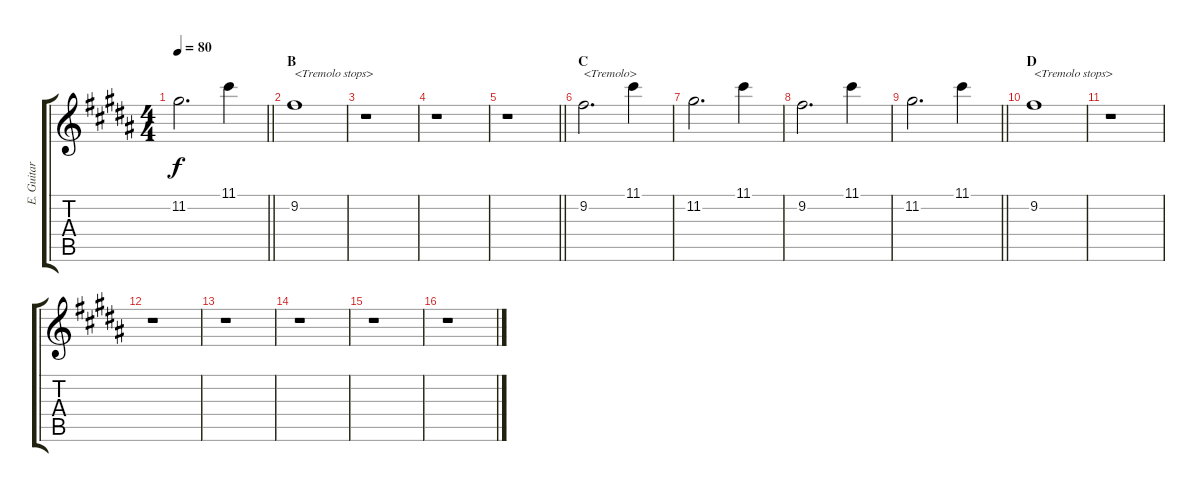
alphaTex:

\track ("E. Guitar I" "E. Guitar ") {instrument electricguitarclean}
\staff {score tabs}
\tuning (D4 A3 F3 C3 G2 D2) {hide}
\ts (4 4)
\tempo 80
\clef g2
\barLineRight lightlight
\ks b
11.2.2{d dy f} 11.1.4 |
\section ("" "B")
9.2.1{txt "<Tremolo stops>"} |
r.1 |
r.1 |
\barLineRight lightlight
r.1 |
\section ("" "C")
9.2.2{d txt "<Tremolo>"} 11.1.4 |
11.2.2{d} 11.1.4 |
9.2.2{d} 11.1.4 |
\barLineRight lightlight
11.2.2{d} 11.1.4 |
\section ("" "D")
9.2.1{txt "<Tremolo stops>"} |
r.1 |
r.1 |
r.1 |
r.1 |
r.1 |
r.1
